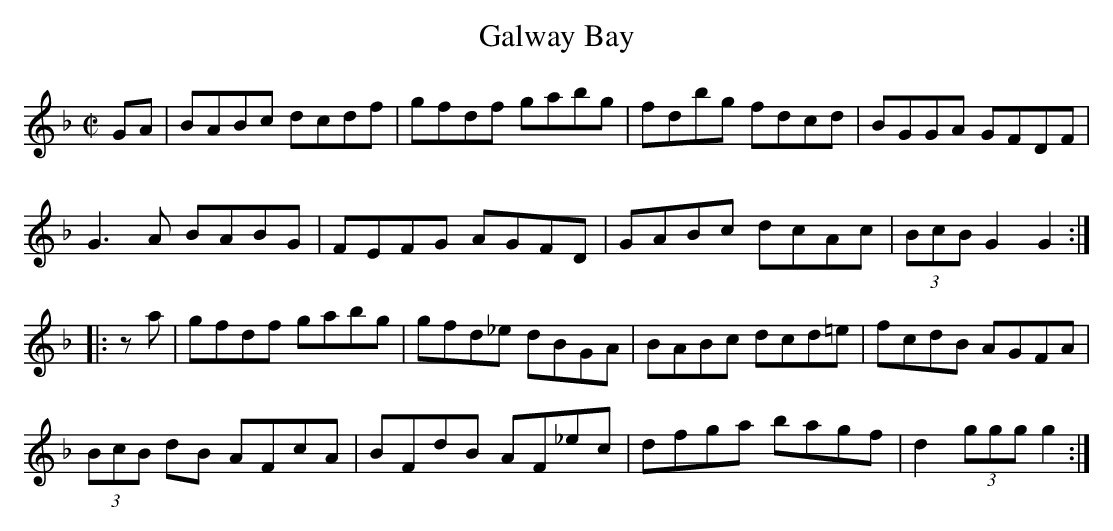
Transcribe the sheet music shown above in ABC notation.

X:1
T:Galway Bay
M:C|
K:Gdor
GA|BABc dcdf|gfdf gabg|fdbg fdcd|BGGA GFDF|
G3A BABG|FEFG AGFD|GABc dcAc|(3BcB G2 G2:|
|:za|gfdf gabg|gfd_e dBGA|BABc dcd=e|fcdB AGFA|
(3BcB dB AFcA|BFdB AF_ec|dfga bagf|d2 (3ggg g2:|
